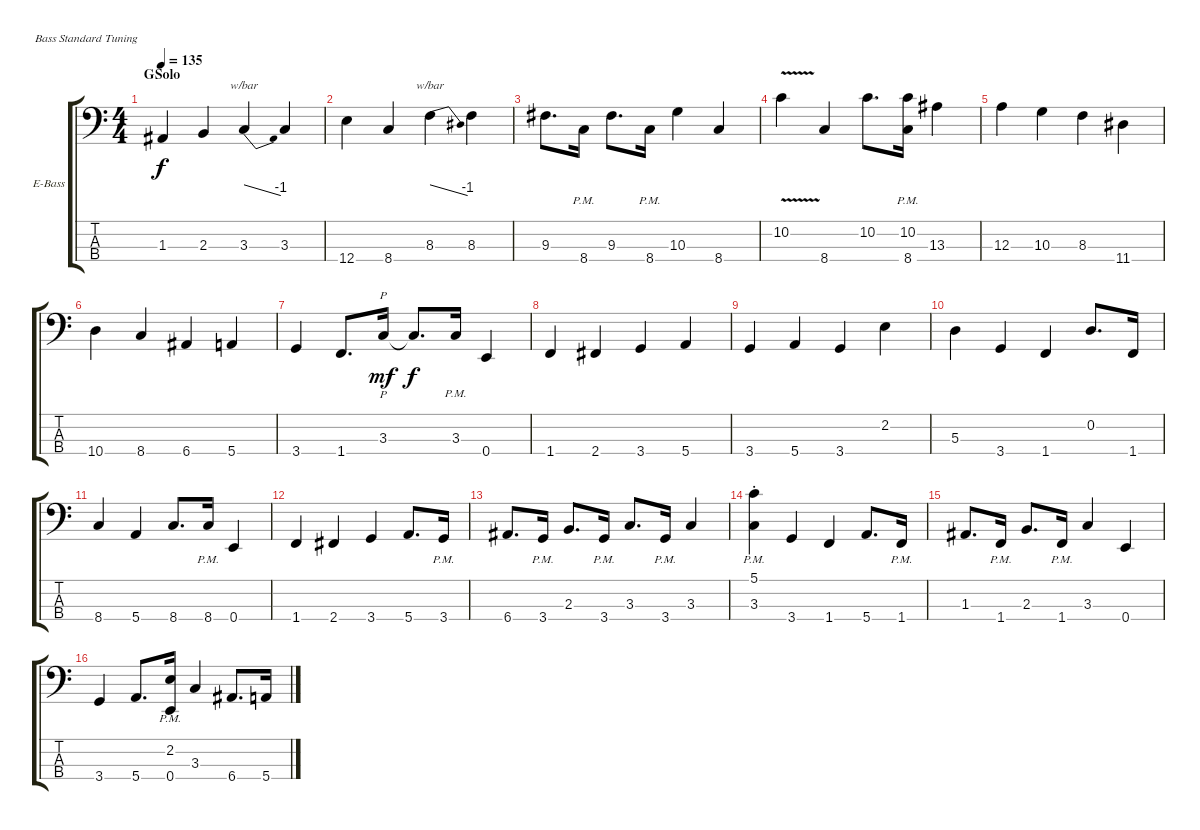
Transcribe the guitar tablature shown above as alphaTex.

\bracketExtendMode groupsimilarinstruments
\firstSystemTrackNameOrientation horizontal
\otherSystemsTrackNameOrientation horizontal
\track ("Bass" "E-Bass") {instrument electricbassfinger}
\staff {score tabs}
\tuning (G2 D2 A1 E1)
\ts (4 4)
\section ("" "GSolo")
\tempo 135
\clef f4
\ks c
1.3.4{dy f} 2.3.4 3.3.4{tbe (dive default 44.4 0 59.4 -4)} 3.3.4 |
12.4.4 8.4.4 8.3.4{tbe (dive default 44.4 0 60 -4)} 8.3.4 |
9.3.8{d} 8.4{pm}.16 9.3.8{d} 8.4{pm}.16 10.3.4 8.4.4 |
10.2{v}.4 8.4.4 10.2.8{d} (10.2{pm} 8.4{pm}).16 13.3.4 |
12.3.4 10.3.4 8.3.4 11.4.4 |
10.4.4 8.4.4 6.4.4 5.4.4 |
3.4.4 1.4.8{d} 3.3.16{p dy mf} 3.3{t}.8{d dy f} 3.3{pm}.16 0.4.4 |
1.4.4 2.4.4 3.4.4 5.4.4 |
3.4.4 5.4.4 3.4.4 2.2.4 |
5.3.4 3.4.4 1.4.4 0.2.8{d} 1.4.16 |
8.4.4 5.4.4 8.4.8{d} 8.4{pm}.16 0.4.4 |
1.4.4 2.4.4 3.4.4 5.4.8{d} 3.4{pm}.16 |
6.4.8{d} 3.4{pm}.16 2.3.8{d} 3.4{pm}.16 3.3.8{d} 3.4{pm}.16 3.3.4 |
(3.3 5.1{pm st}).4 3.4.4 1.4.4 5.4.8{d} 1.4{pm}.16 |
1.3.8{d} 1.4{pm}.16 2.3.8{d} 1.4{pm}.16 3.3.4 0.4.4 |
3.4.4 5.4.8{d} (0.4{pm} 2.2{pm}).16 3.3.4 6.4.8{d} 5.4.16
